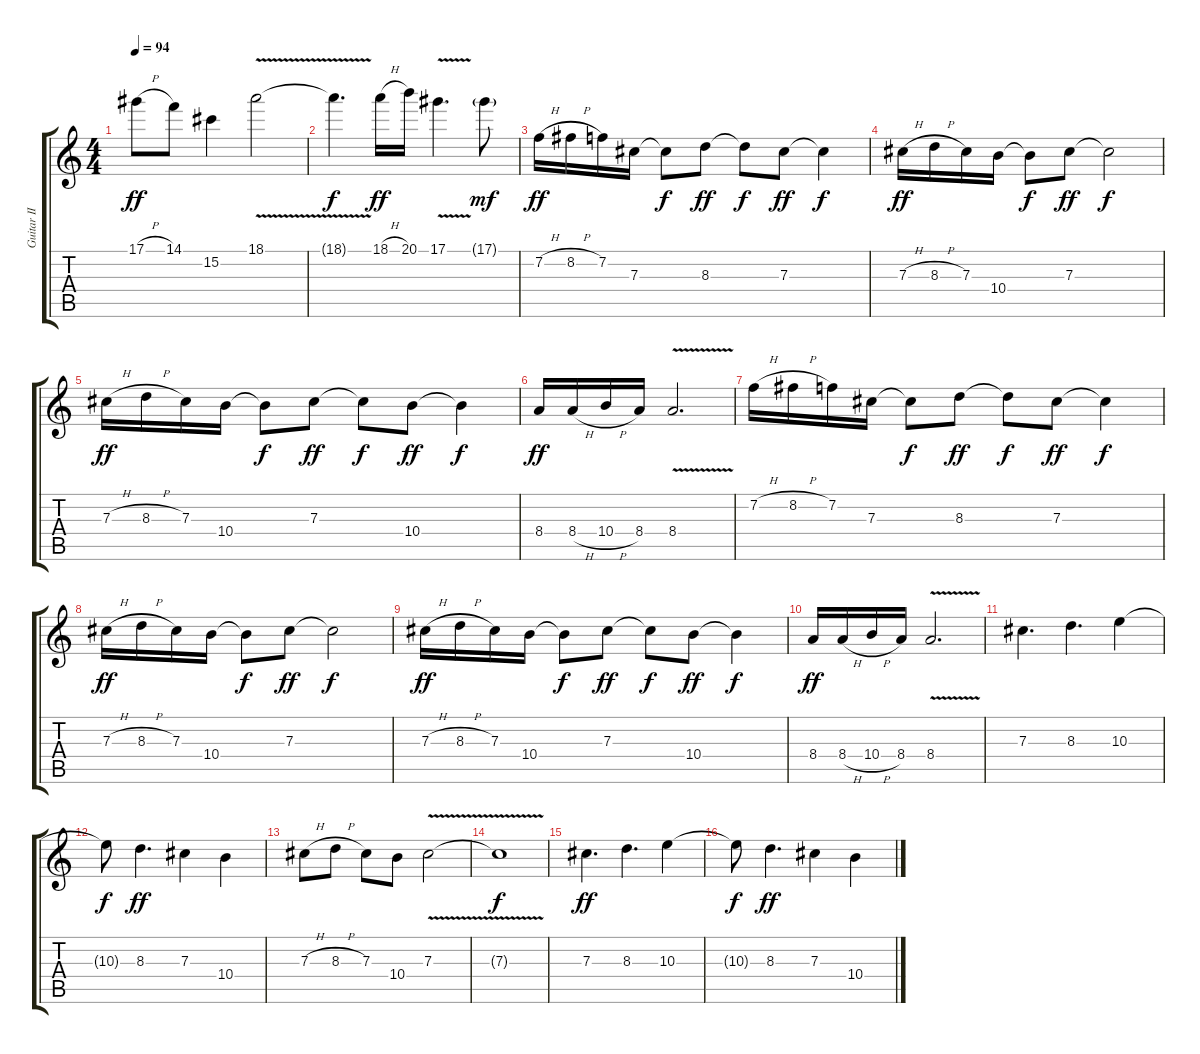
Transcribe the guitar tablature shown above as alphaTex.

\track ("Guitar II" "Guitar II") {instrument overdrivenguitar}
\staff {score tabs}
\tuning (Eb4 Bb3 Gb3 Db3 Ab2 Eb2) {hide}
\ts (4 4)
\tempo 94
\clef g2
\ks c
17.1{h}.8{dy ff} 14.1.8 15.2.4 18.1{v}.2 |
18.1{t}.4{d dy f} 18.1{h}.16{dy ff} 20.1.16 17.1{v}.4{d} 17.1{g}.8{dy mf} |
7.2{h}.16{dy ff} 8.2{h}.16 7.2.16 7.3.16 7.3{t}.8{dy f} 8.3.8{dy ff} 8.3{t}.8{dy f} 7.3.8{dy ff} 7.3{t}.4{dy f} |
7.3{h}.16{dy ff} 8.3{h}.16 7.3.16 10.4.16 10.4{t}.8{dy f} 7.3.8{dy ff} 7.3{t}.2{dy f} |
7.3{h}.16{dy ff} 8.3{h}.16 7.3.16 10.4.16 10.4{t}.8{dy f} 7.3.8{dy ff} 7.3{t}.8{dy f} 10.4.8{dy ff} 10.4{t}.4{dy f} |
8.4.16{dy ff} 8.4{h}.16 10.4{h}.16 8.4.16 8.4{v}.2{d} |
7.2{h}.16 8.2{h}.16 7.2.16 7.3.16 7.3{t}.8{dy f} 8.3.8{dy ff} 8.3{t}.8{dy f} 7.3.8{dy ff} 7.3{t}.4{dy f} |
7.3{h}.16{dy ff} 8.3{h}.16 7.3.16 10.4.16 10.4{t}.8{dy f} 7.3.8{dy ff} 7.3{t}.2{dy f} |
7.3{h}.16{dy ff} 8.3{h}.16 7.3.16 10.4.16 10.4{t}.8{dy f} 7.3.8{dy ff} 7.3{t}.8{dy f} 10.4.8{dy ff} 10.4{t}.4{dy f} |
8.4.16{dy ff} 8.4{h}.16 10.4{h}.16 8.4.16 8.4{v}.2{d} |
7.3.4{d} 8.3.4{d} 10.3.4 |
10.3{t}.8{dy f} 8.3.4{d dy ff} 7.3.4 10.4.4 |
7.3{h}.8 8.3{h}.8 7.3.8 10.4.8 7.3{v}.2 |
7.3{t}.1{dy f} |
7.3.4{d dy ff} 8.3.4{d} 10.3.4 |
10.3{t}.8{dy f} 8.3.4{d dy ff} 7.3.4 10.4.4
